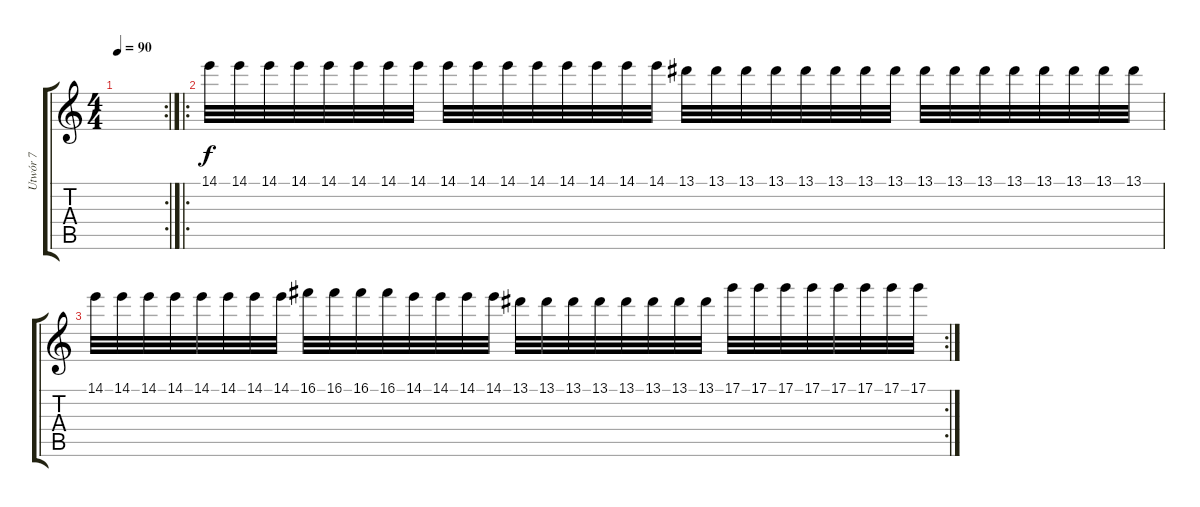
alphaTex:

\track ("Utwór 7" "Utwór 7") {instrument overdrivenguitar}
\staff {score tabs}
\tuning (D4 A3 F3 C3 G2 D2) {hide}
\rc 2
\ts (4 4)
\tempo 90
\clef g2
\ks c
|
\ro
14.1.32 14.1.32 14.1.32 14.1.32 14.1.32 14.1.32 14.1.32 14.1.32 14.1.32 14.1.32 14.1.32 14.1.32 14.1.32 14.1.32 14.1.32 14.1.32 13.1.32 13.1.32 13.1.32 13.1.32 13.1.32 13.1.32 13.1.32 13.1.32 13.1.32 13.1.32 13.1.32 13.1.32 13.1.32 13.1.32 13.1.32 13.1.32 |
\rc 2
14.1.32 14.1.32 14.1.32 14.1.32 14.1.32 14.1.32 14.1.32 14.1.32 16.1.32 16.1.32 16.1.32 16.1.32 14.1.32 14.1.32 14.1.32 14.1.32 13.1.32 13.1.32 13.1.32 13.1.32 13.1.32 13.1.32 13.1.32 13.1.32 17.1.32 17.1.32 17.1.32 17.1.32 17.1.32 17.1.32 17.1.32 17.1.32
